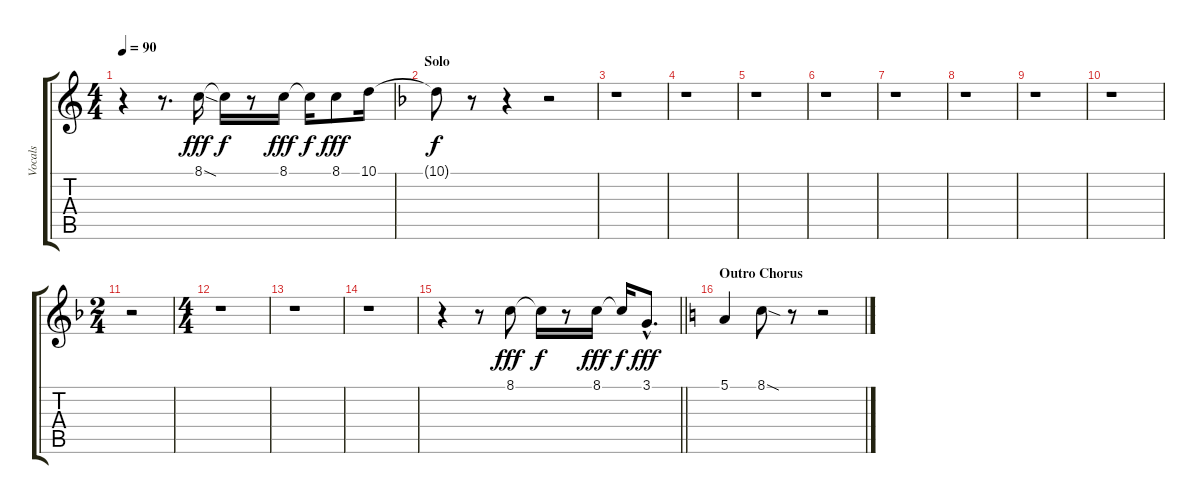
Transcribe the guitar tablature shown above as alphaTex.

\track ("Vocals" "Vocals") {instrument lead6voice}
\staff {score tabs}
\tuning (E4 B3 G3 D3 A2 E2) {hide}
\ts (4 4)
\tempo 90
\clef g2
\ks c
r.4{dy fff} r.8{d} 8.1{sod}.16 8.1{t}.16{dy f} r.8 8.1.16{dy fff} 8.1{t}.16{dy f} 8.1.8{dy fff} 10.1.16 |
\section ("" "Solo")
\ks f
10.1{t}.8{dy f} r.8 r.4 r.2 |
r.1 |
r.1 |
r.1 |
r.1 |
r.1 |
r.1 |
r.1 |
r.1 |
\ts (2 4)
r.2 |
\ts (4 4)
r.1 |
r.1 |
r.1 |
\barLineRight lightlight
r.4 r.8 8.1.8{dy fff} 8.1{t}.16{dy f} r.8 8.1.16{dy fff} 8.1{t}.16{dy f} 3.1{hac}.8{d dy fff} |
\section ("" "Outro Chorus")
\ks c
5.1.4 8.1{sod}.8 r.8 r.2
